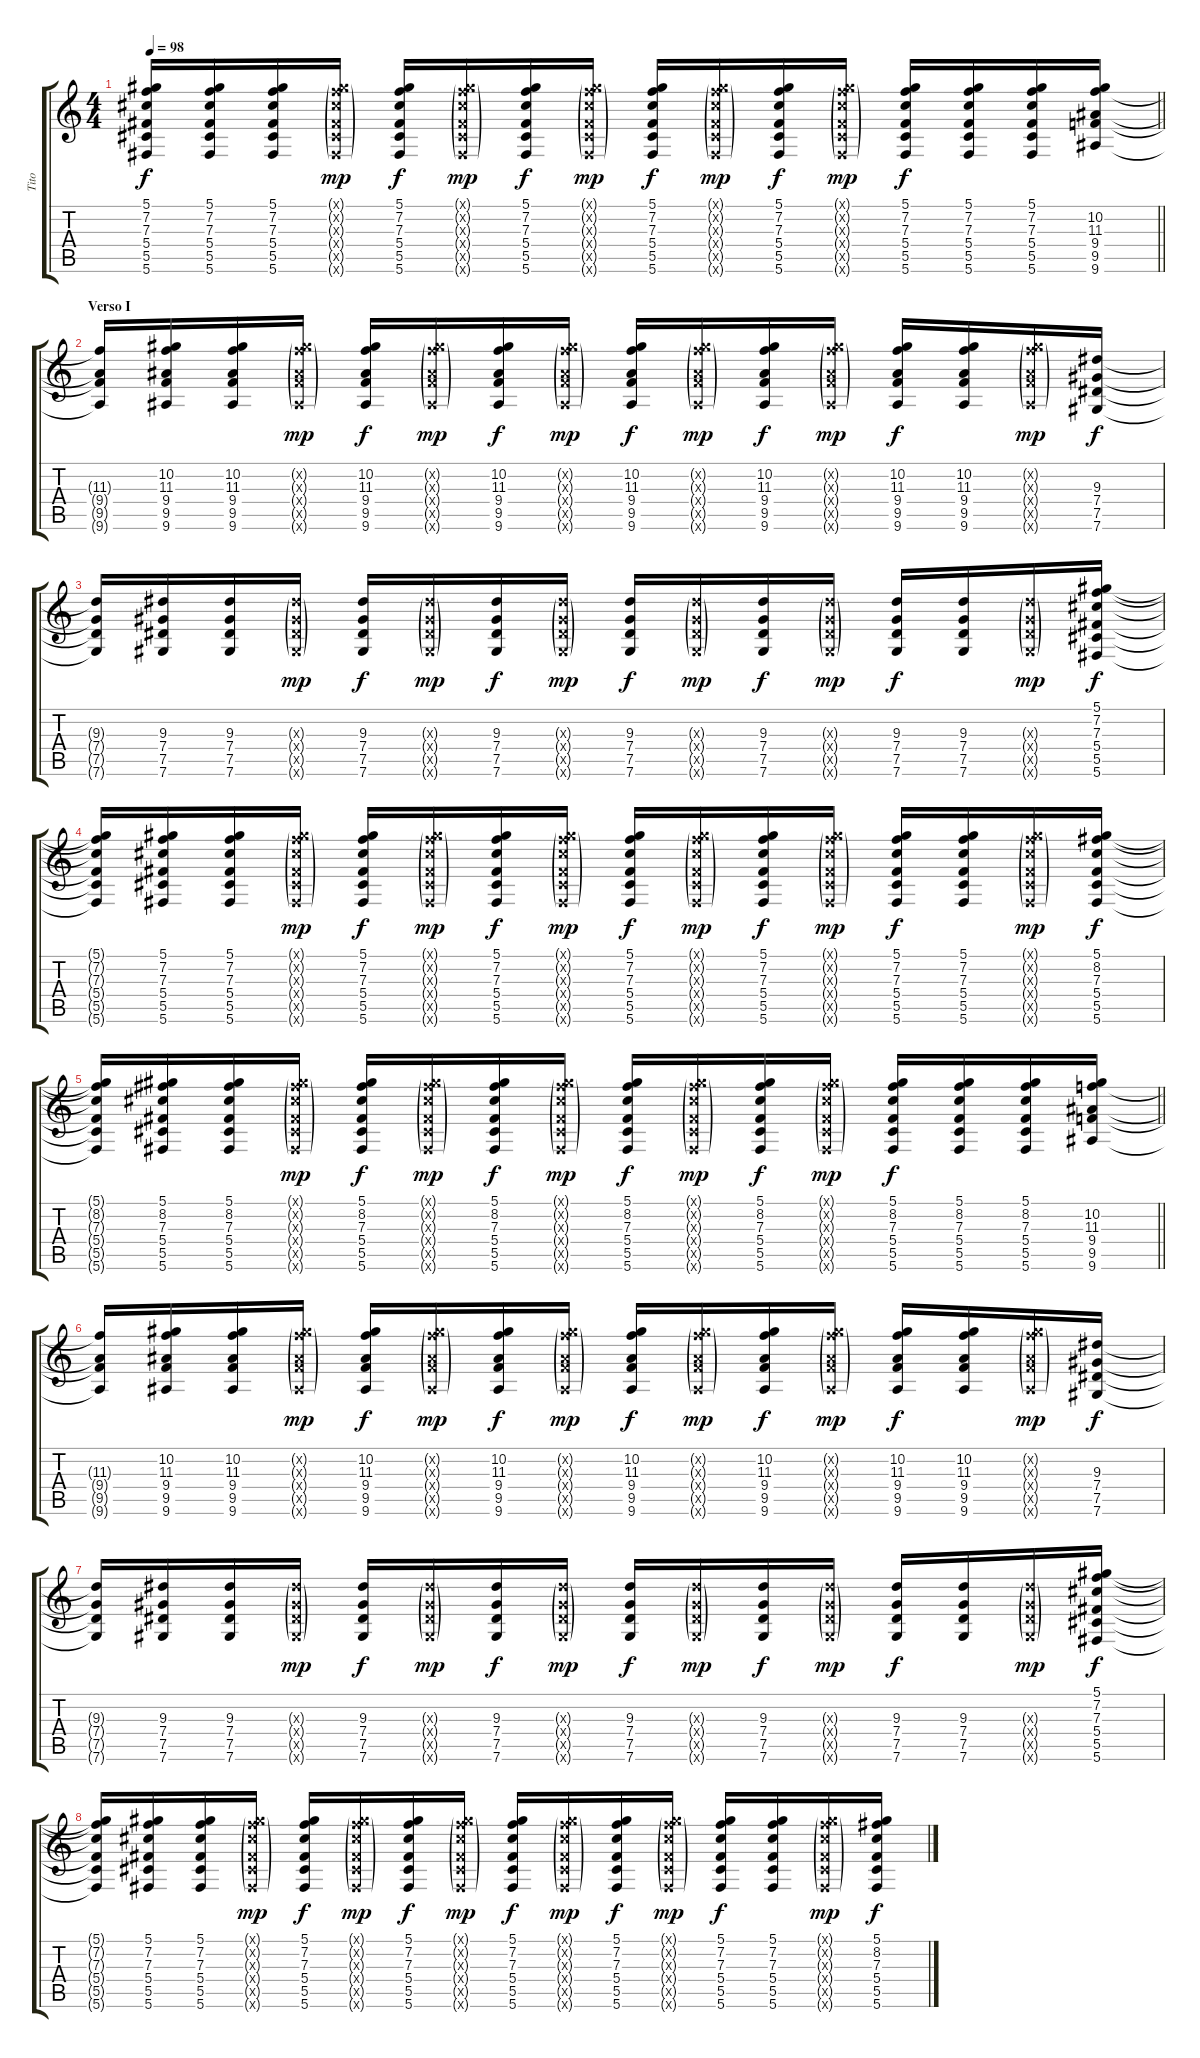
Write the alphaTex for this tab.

\track ("Tito" "Tito") {instrument distortionguitar}
\staff {score tabs}
\tuning (Eb4 Bb3 Gb3 Db3 Ab2 Db2) {hide}
\ts (4 4)
\tempo 98
\clef g2
\barLineRight lightlight
\ks c
(5.1{t} 7.2{t} 7.3{t} 5.4{t} 5.5{t} 5.6{t}).16{dy f} (5.1 7.2 7.3 5.4 5.5 5.6).16 (5.1 7.2 7.3 5.4 5.5 5.6).16 (5.1{g x} 7.2{g x} 7.3{g x} 5.4{g x} 5.5{g x} 5.6{g x}).16{dy mp} (5.1 7.2 7.3 5.4 5.5 5.6).16{dy f} (5.1{g x} 7.2{g x} 7.3{g x} 5.4{g x} 5.5{g x} 5.6{g x}).16{dy mp} (5.1 7.2 7.3 5.4 5.5 5.6).16{dy f} (5.1{g x} 7.2{g x} 7.3{g x} 5.4{g x} 5.5{g x} 5.6{g x}).16{dy mp} (5.1 7.2 7.3 5.4 5.5 5.6).16{dy f} (5.1{g x} 7.2{g x} 7.3{g x} 5.4{g x} 5.5{g x} 5.6{g x}).16{dy mp} (5.1 7.2 7.3 5.4 5.5 5.6).16{dy f} (5.1{g x} 7.2{g x} 7.3{g x} 5.4{g x} 5.5{g x} 5.6{g x}).16{dy mp} (5.1 7.2 7.3 5.4 5.5 5.6).16{dy f} (5.1 7.2 7.3 5.4 5.5 5.6).16 (5.1 7.2 7.3 5.4 5.5 5.6).16 (10.2 11.3 9.4 9.5 9.6).16 |
\section ("" "Verso I")
(11.3{t} 9.4{t} 9.5{t} 9.6{t}).16 (10.2 11.3 9.4 9.5 9.6).16 (10.2 11.3 9.4 9.5 9.6).16 (10.2{g x} 11.3{g x} 9.4{g x} 9.5{g x} 9.6{g x}).16{dy mp} (10.2 11.3 9.4 9.5 9.6).16{dy f} (10.2{g x} 11.3{g x} 9.4{g x} 9.5{g x} 9.6{g x}).16{dy mp} (10.2 11.3 9.4 9.5 9.6).16{dy f} (10.2{g x} 11.3{g x} 9.4{g x} 9.5{g x} 9.6{g x}).16{dy mp} (10.2 11.3 9.4 9.5 9.6).16{dy f} (10.2{g x} 11.3{g x} 9.4{g x} 9.5{g x} 9.6{g x}).16{dy mp} (10.2 11.3 9.4 9.5 9.6).16{dy f} (10.2{g x} 11.3{g x} 9.4{g x} 9.5{g x} 9.6{g x}).16{dy mp} (10.2 11.3 9.4 9.5 9.6).16{dy f} (10.2 11.3 9.4 9.5 9.6).16 (10.2{g x} 11.3{g x} 9.4{g x} 9.5{g x} 9.6{g x}).16{dy mp} (9.3 7.4 7.5 7.6).16{dy f} |
(9.3{t} 7.4{t} 7.5{t} 7.6{t}).16 (9.3 7.4 7.5 7.6).16 (9.3 7.4 7.5 7.6).16 (9.3{g x} 7.4{g x} 7.5{g x} 7.6{g x}).16{dy mp} (9.3 7.4 7.5 7.6).16{dy f} (9.3{g x} 7.4{g x} 7.5{g x} 7.6{g x}).16{dy mp} (9.3 7.4 7.5 7.6).16{dy f} (9.3{g x} 7.4{g x} 7.5{g x} 7.6{g x}).16{dy mp} (9.3 7.4 7.5 7.6).16{dy f} (9.3{g x} 7.4{g x} 7.5{g x} 7.6{g x}).16{dy mp} (9.3 7.4 7.5 7.6).16{dy f} (9.3{g x} 7.4{g x} 7.5{g x} 7.6{g x}).16{dy mp} (9.3 7.4 7.5 7.6).16{dy f} (9.3 7.4 7.5 7.6).16 (9.3{g x} 7.4{g x} 7.5{g x} 7.6{g x}).16{dy mp} (5.1 7.2 7.3 5.4 5.5 5.6).16{dy f} |
(5.1{t} 7.2{t} 7.3{t} 5.4{t} 5.5{t} 5.6{t}).16 (5.1 7.2 7.3 5.4 5.5 5.6).16 (5.1 7.2 7.3 5.4 5.5 5.6).16 (5.1{g x} 7.2{g x} 7.3{g x} 5.4{g x} 5.5{g x} 5.6{g x}).16{dy mp} (5.1 7.2 7.3 5.4 5.5 5.6).16{dy f} (5.1{g x} 7.2{g x} 7.3{g x} 5.4{g x} 5.5{g x} 5.6{g x}).16{dy mp} (5.1 7.2 7.3 5.4 5.5 5.6).16{dy f} (5.1{g x} 7.2{g x} 7.3{g x} 5.4{g x} 5.5{g x} 5.6{g x}).16{dy mp} (5.1 7.2 7.3 5.4 5.5 5.6).16{dy f} (5.1{g x} 7.2{g x} 7.3{g x} 5.4{g x} 5.5{g x} 5.6{g x}).16{dy mp} (5.1 7.2 7.3 5.4 5.5 5.6).16{dy f} (5.1{g x} 7.2{g x} 7.3{g x} 5.4{g x} 5.5{g x} 5.6{g x}).16{dy mp} (5.1 7.2 7.3 5.4 5.5 5.6).16{dy f} (5.1 7.2 7.3 5.4 5.5 5.6).16 (5.1{g x} 7.2{g x} 7.3{g x} 5.4{g x} 5.5{g x} 5.6{g x}).16{dy mp} (5.1 8.2 7.3 5.4 5.5 5.6).16{dy f} |
\barLineRight lightlight
(5.1{t} 8.2{t} 7.3{t} 5.4{t} 5.5{t} 5.6{t}).16 (5.1 8.2 7.3 5.4 5.5 5.6).16 (5.1 8.2 7.3 5.4 5.5 5.6).16 (5.1{g x} 8.2{g x} 7.3{g x} 5.4{g x} 5.5{g x} 5.6{g x}).16{dy mp} (5.1 8.2 7.3 5.4 5.5 5.6).16{dy f} (5.1{g x} 8.2{g x} 7.3{g x} 5.4{g x} 5.5{g x} 5.6{g x}).16{dy mp} (5.1 8.2 7.3 5.4 5.5 5.6).16{dy f} (5.1{g x} 8.2{g x} 7.3{g x} 5.4{g x} 5.5{g x} 5.6{g x}).16{dy mp} (5.1 8.2 7.3 5.4 5.5 5.6).16{dy f} (5.1{g x} 8.2{g x} 7.3{g x} 5.4{g x} 5.5{g x} 5.6{g x}).16{dy mp} (5.1 8.2 7.3 5.4 5.5 5.6).16{dy f} (5.1{g x} 8.2{g x} 7.3{g x} 5.4{g x} 5.5{g x} 5.6{g x}).16{dy mp} (5.1 8.2 7.3 5.4 5.5 5.6).16{dy f} (5.1 8.2 7.3 5.4 5.5 5.6).16 (5.1 8.2 7.3 5.4 5.5 5.6).16 (10.2 11.3 9.4 9.5 9.6).16 |
(11.3{t} 9.4{t} 9.5{t} 9.6{t}).16 (10.2 11.3 9.4 9.5 9.6).16 (10.2 11.3 9.4 9.5 9.6).16 (10.2{g x} 11.3{g x} 9.4{g x} 9.5{g x} 9.6{g x}).16{dy mp} (10.2 11.3 9.4 9.5 9.6).16{dy f} (10.2{g x} 11.3{g x} 9.4{g x} 9.5{g x} 9.6{g x}).16{dy mp} (10.2 11.3 9.4 9.5 9.6).16{dy f} (10.2{g x} 11.3{g x} 9.4{g x} 9.5{g x} 9.6{g x}).16{dy mp} (10.2 11.3 9.4 9.5 9.6).16{dy f} (10.2{g x} 11.3{g x} 9.4{g x} 9.5{g x} 9.6{g x}).16{dy mp} (10.2 11.3 9.4 9.5 9.6).16{dy f} (10.2{g x} 11.3{g x} 9.4{g x} 9.5{g x} 9.6{g x}).16{dy mp} (10.2 11.3 9.4 9.5 9.6).16{dy f} (10.2 11.3 9.4 9.5 9.6).16 (10.2{g x} 11.3{g x} 9.4{g x} 9.5{g x} 9.6{g x}).16{dy mp} (9.3 7.4 7.5 7.6).16{dy f} |
(9.3{t} 7.4{t} 7.5{t} 7.6{t}).16 (9.3 7.4 7.5 7.6).16 (9.3 7.4 7.5 7.6).16 (9.3{g x} 7.4{g x} 7.5{g x} 7.6{g x}).16{dy mp} (9.3 7.4 7.5 7.6).16{dy f} (9.3{g x} 7.4{g x} 7.5{g x} 7.6{g x}).16{dy mp} (9.3 7.4 7.5 7.6).16{dy f} (9.3{g x} 7.4{g x} 7.5{g x} 7.6{g x}).16{dy mp} (9.3 7.4 7.5 7.6).16{dy f} (9.3{g x} 7.4{g x} 7.5{g x} 7.6{g x}).16{dy mp} (9.3 7.4 7.5 7.6).16{dy f} (9.3{g x} 7.4{g x} 7.5{g x} 7.6{g x}).16{dy mp} (9.3 7.4 7.5 7.6).16{dy f} (9.3 7.4 7.5 7.6).16 (9.3{g x} 7.4{g x} 7.5{g x} 7.6{g x}).16{dy mp} (5.1 7.2 7.3 5.4 5.5 5.6).16{dy f} |
(5.1{t} 7.2{t} 7.3{t} 5.4{t} 5.5{t} 5.6{t}).16 (5.1 7.2 7.3 5.4 5.5 5.6).16 (5.1 7.2 7.3 5.4 5.5 5.6).16 (5.1{g x} 7.2{g x} 7.3{g x} 5.4{g x} 5.5{g x} 5.6{g x}).16{dy mp} (5.1 7.2 7.3 5.4 5.5 5.6).16{dy f} (5.1{g x} 7.2{g x} 7.3{g x} 5.4{g x} 5.5{g x} 5.6{g x}).16{dy mp} (5.1 7.2 7.3 5.4 5.5 5.6).16{dy f} (5.1{g x} 7.2{g x} 7.3{g x} 5.4{g x} 5.5{g x} 5.6{g x}).16{dy mp} (5.1 7.2 7.3 5.4 5.5 5.6).16{dy f} (5.1{g x} 7.2{g x} 7.3{g x} 5.4{g x} 5.5{g x} 5.6{g x}).16{dy mp} (5.1 7.2 7.3 5.4 5.5 5.6).16{dy f} (5.1{g x} 7.2{g x} 7.3{g x} 5.4{g x} 5.5{g x} 5.6{g x}).16{dy mp} (5.1 7.2 7.3 5.4 5.5 5.6).16{dy f} (5.1 7.2 7.3 5.4 5.5 5.6).16 (5.1{g x} 7.2{g x} 7.3{g x} 5.4{g x} 5.5{g x} 5.6{g x}).16{dy mp} (5.1 8.2 7.3 5.4 5.5 5.6).16{dy f}
